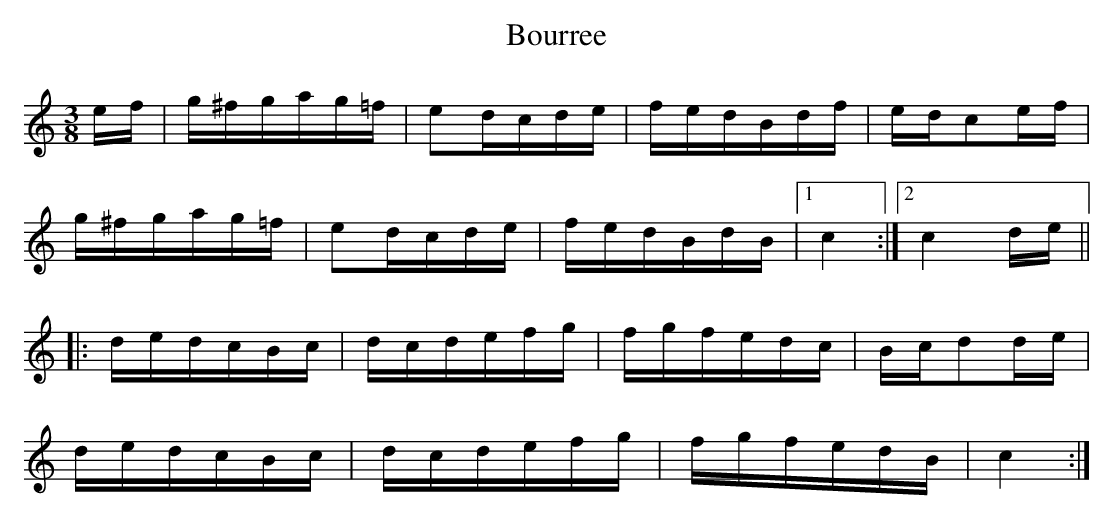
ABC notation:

X:1
T:Bourree
M:3/8
L:1/16
K:C
ef | g^fgag=f | e2dcde | fedBdf | edc2ef |
g^fgag=f | e2dcde | fedBdB |1 c4 :|\
                           [2 c4de ||
|:\
dedcBc | dcdefg | fgfedc | Bcd2de |
dedcBc | dcdefg | fgfedB | c4 :|
